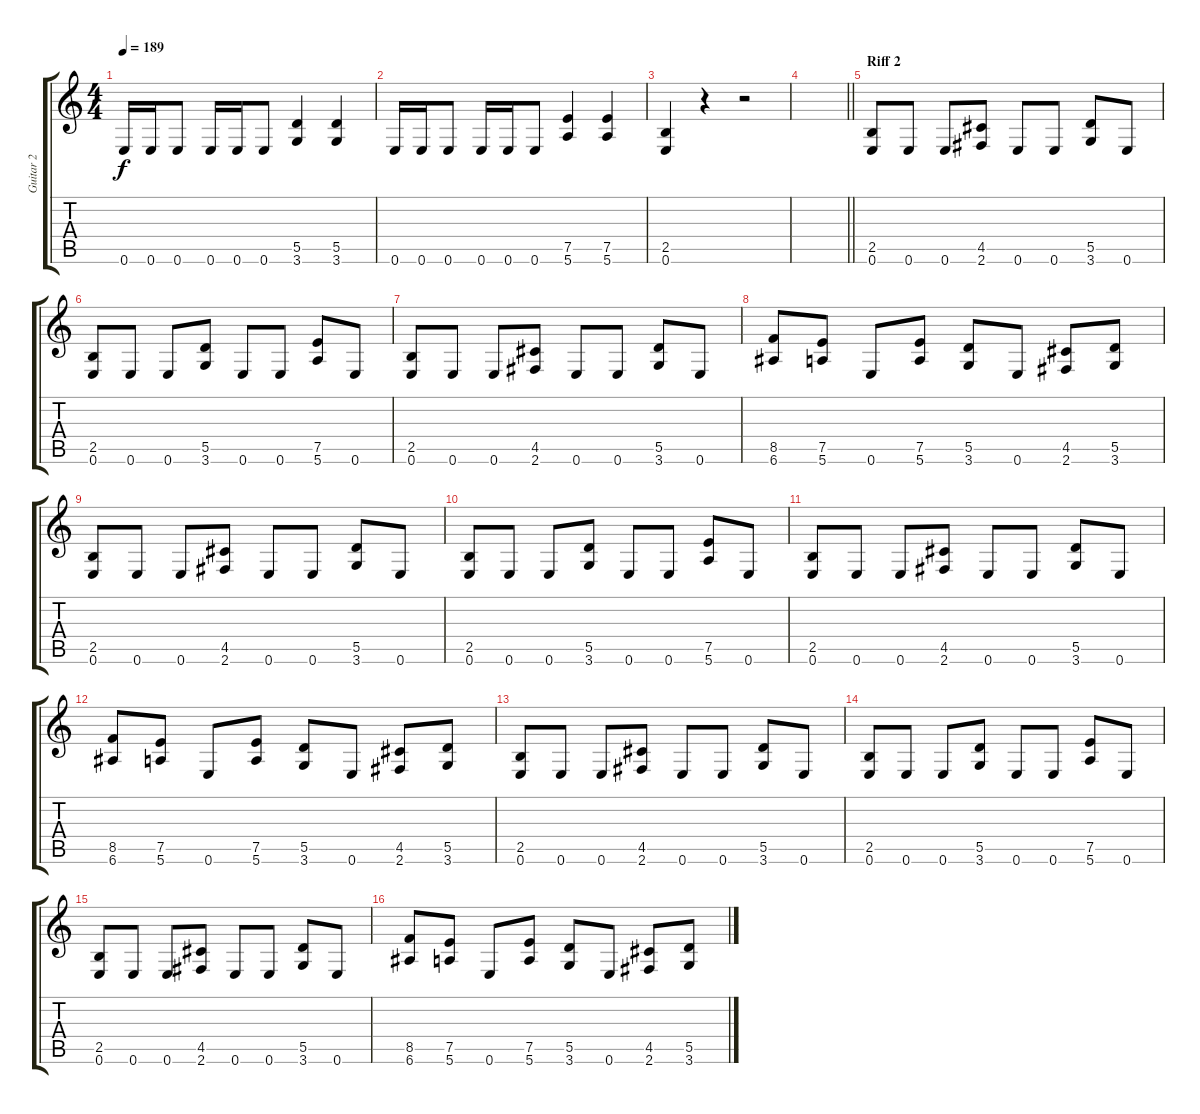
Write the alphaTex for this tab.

\track ("Guitar 2" "Guitar 2") {instrument overdrivenguitar}
\staff {score tabs}
\tuning (E4 B3 G3 D3 A2 E2) {hide}
\ts (4 4)
\tempo 189
\clef g2
\ks c
0.6.16{dy f} 0.6.16 0.6.8 0.6.16 0.6.16 0.6.8 (5.5 3.6).4 (5.5 3.6).4 |
0.6.16 0.6.16 0.6.8 0.6.16 0.6.16 0.6.8 (7.5 5.6).4 (7.5 5.6).4 |
(2.5 0.6).4 r.4 r.2 |
\barLineRight lightlight
|
\section ("" "Riff 2")
(2.5 0.6).8 0.6.8 0.6.8 (4.5 2.6).8 0.6.8 0.6.8 (5.5 3.6).8 0.6.8 |
(2.5 0.6).8 0.6.8 0.6.8 (5.5 3.6).8 0.6.8 0.6.8 (7.5 5.6).8 0.6.8 |
(2.5 0.6).8 0.6.8 0.6.8 (4.5 2.6).8 0.6.8 0.6.8 (5.5 3.6).8 0.6.8 |
(8.5 6.6).8 (7.5 5.6).8 0.6.8 (7.5 5.6).8 (5.5 3.6).8 0.6.8 (4.5 2.6).8 (5.5 3.6).8 |
(2.5 0.6).8 0.6.8 0.6.8 (4.5 2.6).8 0.6.8 0.6.8 (5.5 3.6).8 0.6.8 |
(2.5 0.6).8 0.6.8 0.6.8 (5.5 3.6).8 0.6.8 0.6.8 (7.5 5.6).8 0.6.8 |
(2.5 0.6).8 0.6.8 0.6.8 (4.5 2.6).8 0.6.8 0.6.8 (5.5 3.6).8 0.6.8 |
(8.5 6.6).8 (7.5 5.6).8 0.6.8 (7.5 5.6).8 (5.5 3.6).8 0.6.8 (4.5 2.6).8 (5.5 3.6).8 |
(2.5 0.6).8 0.6.8 0.6.8 (4.5 2.6).8 0.6.8 0.6.8 (5.5 3.6).8 0.6.8 |
(2.5 0.6).8 0.6.8 0.6.8 (5.5 3.6).8 0.6.8 0.6.8 (7.5 5.6).8 0.6.8 |
(2.5 0.6).8 0.6.8 0.6.8 (4.5 2.6).8 0.6.8 0.6.8 (5.5 3.6).8 0.6.8 |
(8.5 6.6).8 (7.5 5.6).8 0.6.8 (7.5 5.6).8 (5.5 3.6).8 0.6.8 (4.5 2.6).8 (5.5 3.6).8
